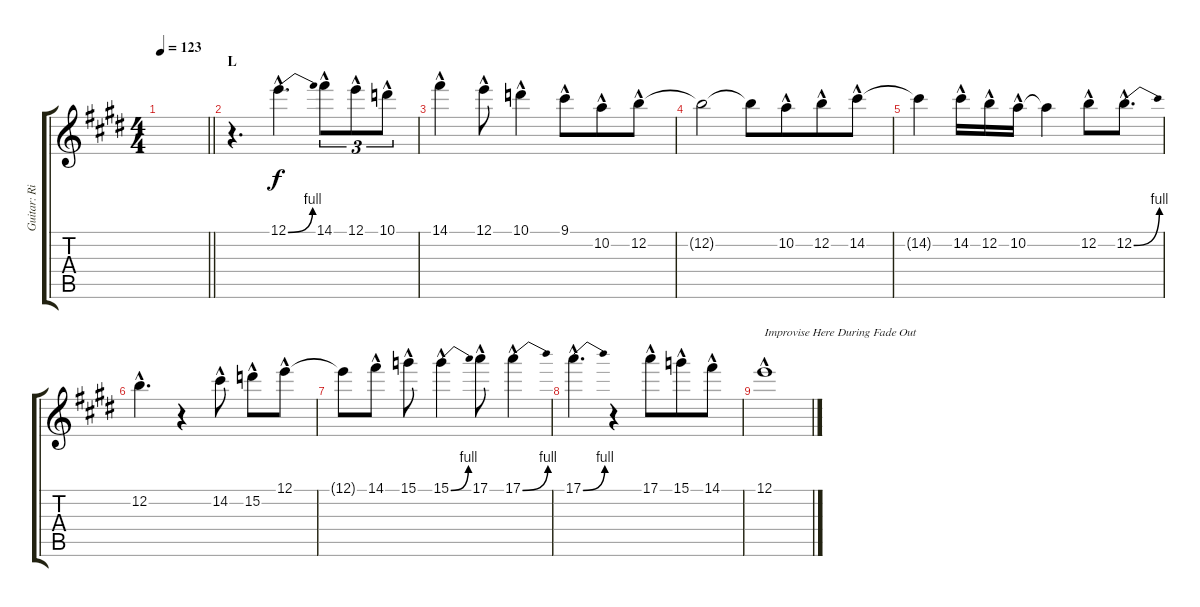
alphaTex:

\track ("Guitar: Rik" "Guitar: Ri") {instrument overdrivenguitar}
\staff {score tabs}
\tuning (E4 B3 G3 D3 A2 E2) {hide}
\ts (4 4)
\tempo 123
\clef g2
\barLineRight lightlight
\ks e
|
\section ("" "L")
r.4{d} 12.1{be (bend 0 0 60 4) hac}.4{d} 14.1{hac}.8{tu (3 2)} 12.1{hac}.8{tu (3 2)} 10.1{hac}.8{tu (3 2)} |
14.1{hac}.4 12.1{hac}.8 10.1{hac}.4 9.1{hac}.8{beam merge} 10.2{hac}.8 12.2{hac}.8 |
12.2{t}.2 12.2{t}.8 10.2{hac}.8{beam merge} 12.2{hac}.8 14.2{hac}.8 |
14.2{t}.4 14.2{hac}.16 12.2{hac}.16 10.2{hac}.16 10.2{t}.4 12.2{hac}.8{beam merge} 12.2{be (bend 0 0 60 4) hac}.8{d} |
12.2{hac}.4{d} r.4 14.2{hac}.8 15.2{hac}.8 12.1{hac}.8 |
12.1{t}.8 14.1{hac}.8 15.1{hac}.8 15.1{be (bend 0 0 60 4) hac}.4 17.1{hac}.8 17.1{be (bend 0 0 60 4) hac}.4 |
17.1{be (bend 0 0 60 4) hac}.4{d} r.4 17.1{hac}.8{beam merge} 15.1{hac}.8 14.1{hac}.8 |
12.1{hac}.1{txt "Improvise Here During Fade Out"}
